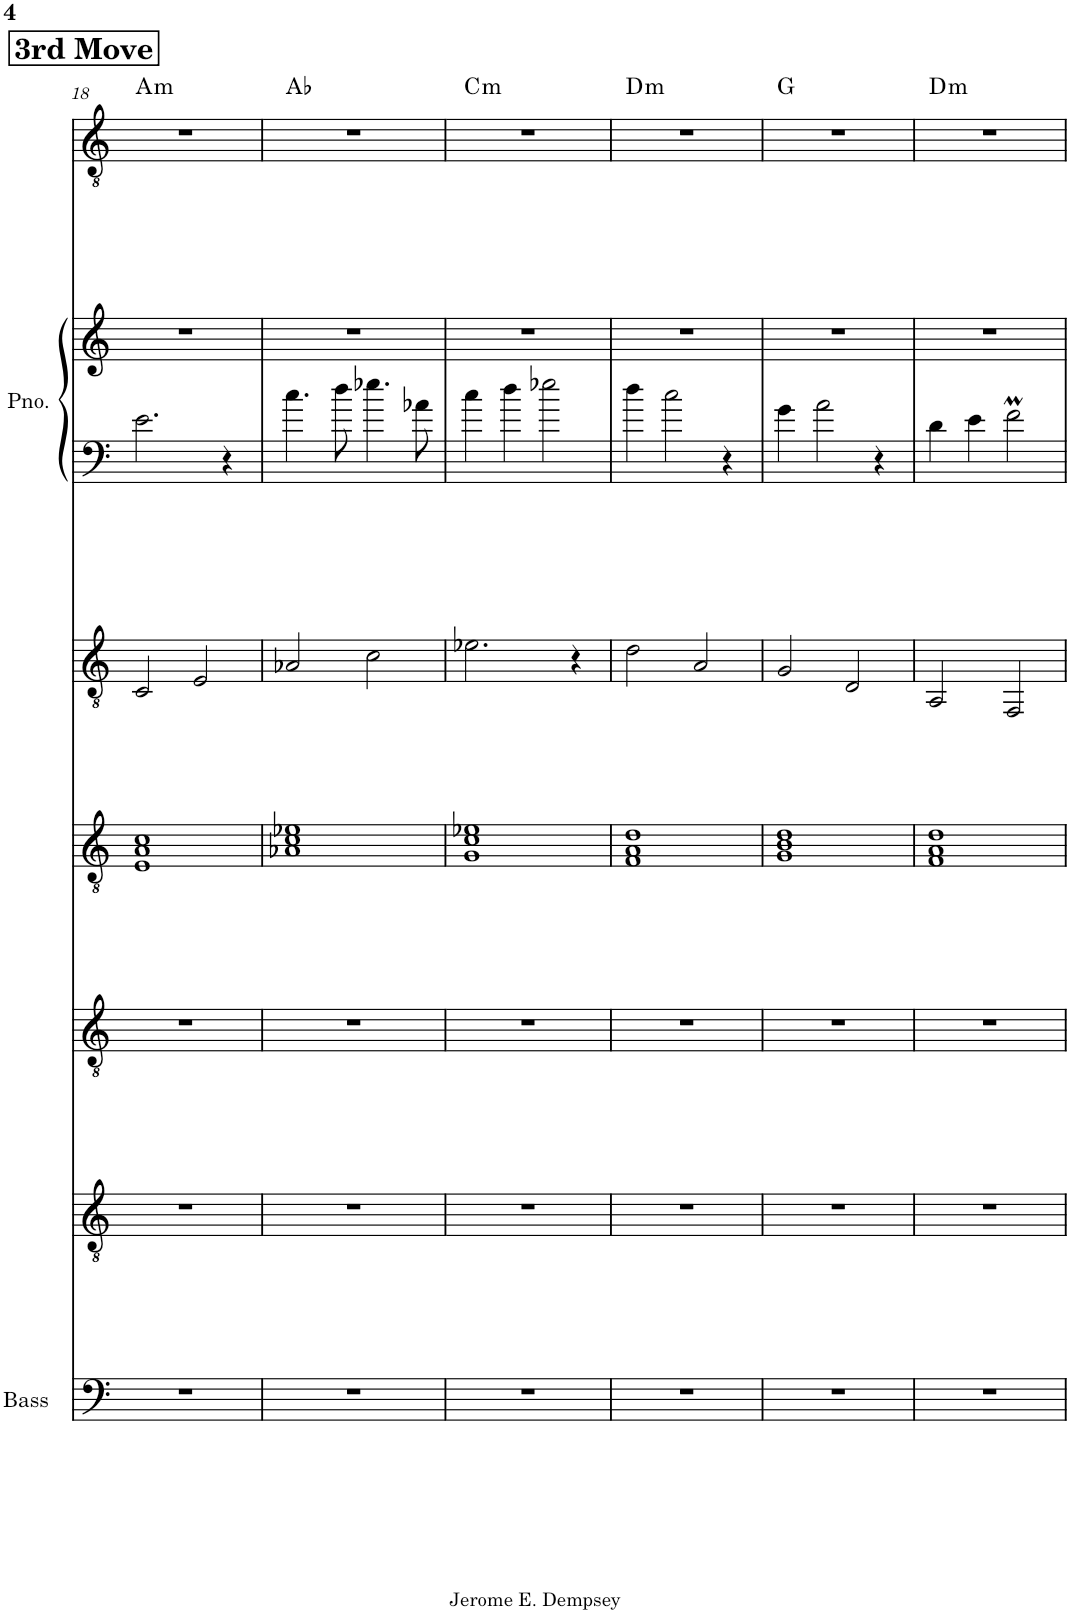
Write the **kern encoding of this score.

**kern	**kern	**kern	**kern	**kern	**kern	**kern	**kern	**harte
*part7	*part6	*part5	*part4	*part3	*part2	*part2	*part1	*part1
*staff8	*staff7	*staff6	*staff5	*staff4	*staff3	*staff2	*staff1	*
*I"Acoustic Bass	*I"Piccolo	*I"Strings 2	*I"Strings	*I"Cello	*I"Grand Piano	*	*I"Chord Progression	*
*I'Bass	*I'Picc	*I'Str	*I'Str	*	*I'Pno.	*	*	*
!!LO:PB:g=z
*clefF4	*clefGv2	*clefGv2	*clefGv2	*clefGv2	*clefF4	*clefG2	*clefGv2	*
*Trd7c12	*Trd-7c-12	*	*	*	*	*	*	*
*k[]	*k[]	*k[]	*k[]	*k[]	*k[]	*k[]	*k[]	*
*M4/4	*M4/4	*M4/4	*M4/4	*M4/4	*M4/4	*M4/4	*M4/4	*
!!LO:REH:place=s1:a:B:cj:fs=14:t=3rd Move
=18	=18	=18	=18	=18	=18	=18	=18	=18
!	!	!	!	!	!	!	!	!LO:H:kt=m
1r	1r	1r	1E 1A 1c	2C/	2.e\	1r	1r	A:min
.	.	.	.	2E/	.	.	.	.
.	.	.	.	.	4r	.	.	.
=19	=19	=19	=19	=19	=19	=19	=19	=19
1r	1r	1r	1A-X 1c 1e-X	2A-X/	4.cc\	1r	1r	Ab:maj
.	.	.	.	.	8dd\	.	.	.
.	.	.	.	2c\	4.ee-X\	.	.	.
.	.	.	.	.	8a-X\	.	.	.
=20	=20	=20	=20	=20	=20	=20	=20	=20
!	!	!	!	!	!	!	!	!LO:H:kt=m
1r	1r	1r	1G 1c 1e-X	2.e-X\	4cc\	1r	1r	C:min
.	.	.	.	.	4dd\	.	.	.
.	.	.	.	.	2ee-X\	.	.	.
.	.	.	.	4r	.	.	.	.
=21	=21	=21	=21	=21	=21	=21	=21	=21
!	!	!	!	!	!	!	!	!LO:H:kt=m
1r	1r	1r	1F 1A 1d	2d\	4dd\	1r	1r	D:min
.	.	.	.	.	2cc\	.	.	.
.	.	.	.	2A/	.	.	.	.
.	.	.	.	.	4r	.	.	.
=22	=22	=22	=22	=22	=22	=22	=22	=22
1r	1r	1r	1G 1B 1d	2G/	4g\	1r	1r	G:maj
.	.	.	.	.	2a\	.	.	.
.	.	.	.	2D/	.	.	.	.
.	.	.	.	.	4r	.	.	.
=23	=23	=23	=23	=23	=23	=23	=23	=23
!	!	!	!	!	!	!	!	!LO:H:kt=m
1r	1r	1r	1F 1A 1d	2AA/	4d\	1r	1r	D:min
.	.	.	.	.	4e\	.	.	.
.	.	.	.	2FF/	2fM\	.	.	.
=	=	=	=	=	=	=	=	=
*-	*-	*-	*-	*-	*-	*-	*-	*-
